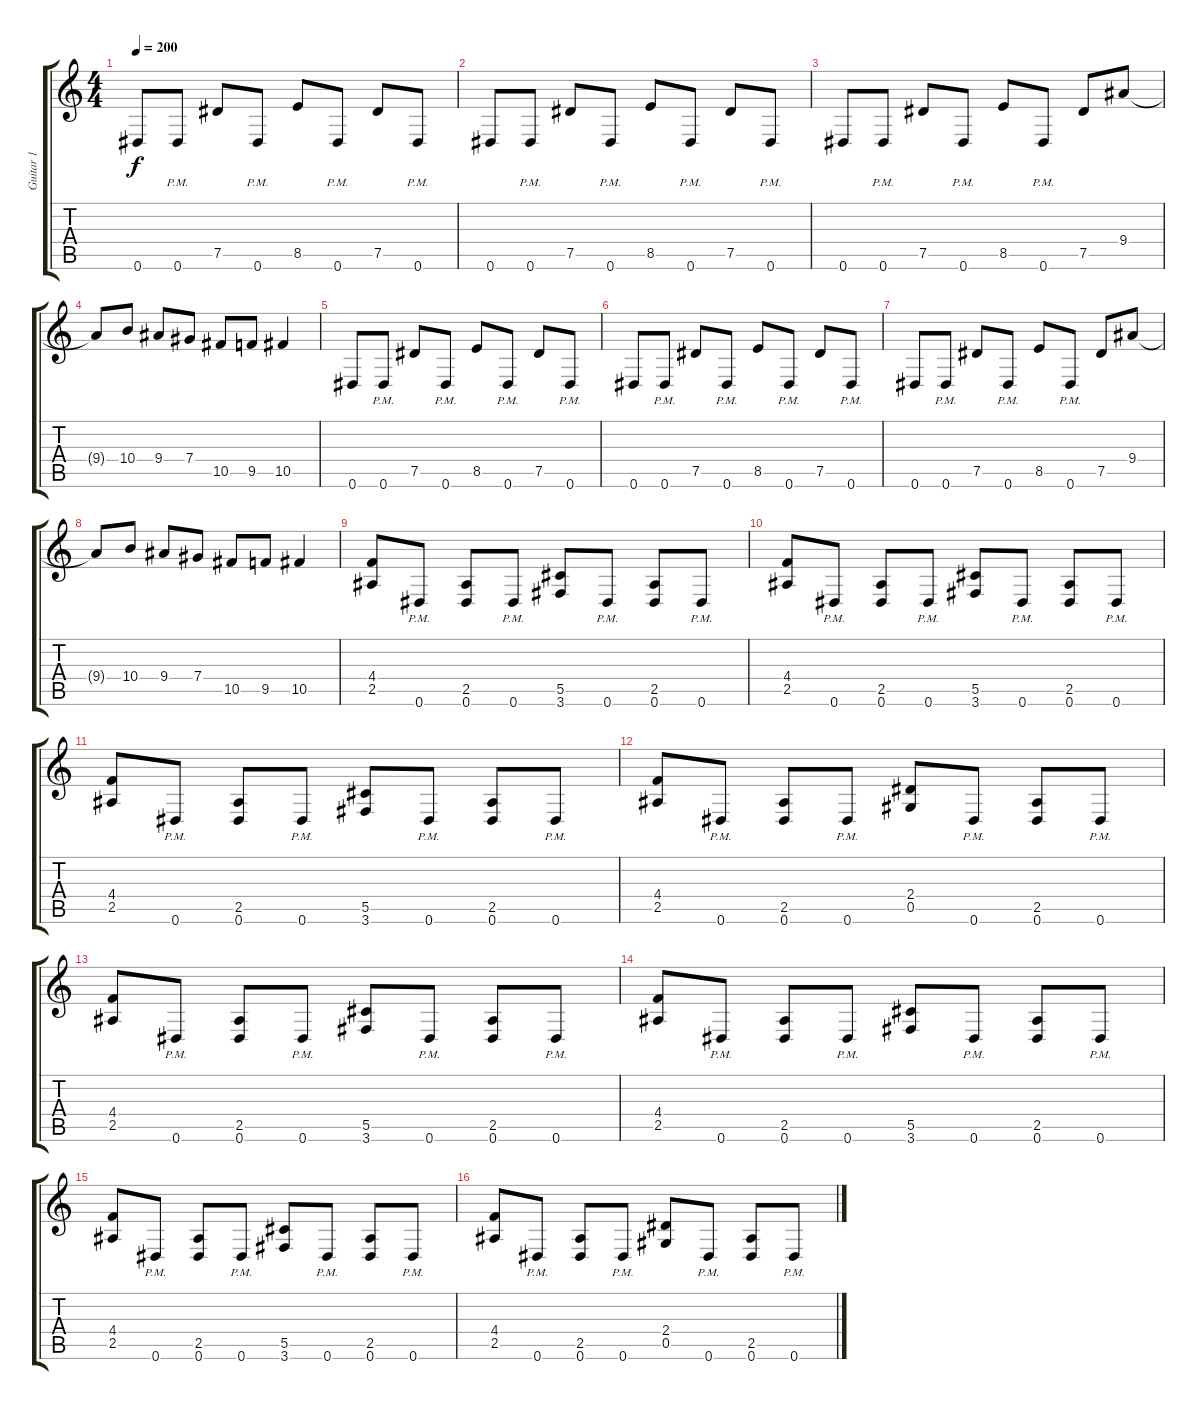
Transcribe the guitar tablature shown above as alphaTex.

\track ("Guitar 1" "Guitar 1") {instrument distortionguitar}
\staff {score tabs}
\tuning (Eb4 Bb3 Gb3 Db3 Ab2 Eb2) {hide}
\ts (4 4)
\tempo 200
\clef g2
\ks c
0.6.8{dy f} 0.6{pm}.8 7.5.8 0.6{pm}.8 8.5.8 0.6{pm}.8 7.5.8 0.6{pm}.8 |
0.6.8 0.6{pm}.8 7.5.8 0.6{pm}.8 8.5.8 0.6{pm}.8 7.5.8 0.6{pm}.8 |
0.6.8 0.6{pm}.8 7.5.8 0.6{pm}.8 8.5.8 0.6{pm}.8 7.5.8 9.4.8 |
9.4{t}.8 10.4.8 9.4.8 7.4.8 10.5.8 9.5.8 10.5.4 |
0.6.8 0.6{pm}.8 7.5.8 0.6{pm}.8 8.5.8 0.6{pm}.8 7.5.8 0.6{pm}.8 |
0.6.8 0.6{pm}.8 7.5.8 0.6{pm}.8 8.5.8 0.6{pm}.8 7.5.8 0.6{pm}.8 |
0.6.8 0.6{pm}.8 7.5.8 0.6{pm}.8 8.5.8 0.6{pm}.8 7.5.8 9.4.8 |
9.4{t}.8 10.4.8 9.4.8 7.4.8 10.5.8 9.5.8 10.5.4 |
(4.4 2.5).8 0.6{pm}.8 (2.5 0.6).8 0.6{pm}.8 (5.5 3.6).8 0.6{pm}.8 (2.5 0.6).8 0.6{pm}.8 |
(4.4 2.5).8 0.6{pm}.8 (2.5 0.6).8 0.6{pm}.8 (5.5 3.6).8 0.6{pm}.8 (2.5 0.6).8 0.6{pm}.8 |
(4.4 2.5).8 0.6{pm}.8 (2.5 0.6).8 0.6{pm}.8 (5.5 3.6).8 0.6{pm}.8 (2.5 0.6).8 0.6{pm}.8 |
(4.4 2.5).8 0.6{pm}.8 (2.5 0.6).8 0.6{pm}.8 (2.4 0.5).8 0.6{pm}.8 (2.5 0.6).8 0.6{pm}.8 |
(4.4 2.5).8 0.6{pm}.8 (2.5 0.6).8 0.6{pm}.8 (5.5 3.6).8 0.6{pm}.8 (2.5 0.6).8 0.6{pm}.8 |
(4.4 2.5).8 0.6{pm}.8 (2.5 0.6).8 0.6{pm}.8 (5.5 3.6).8 0.6{pm}.8 (2.5 0.6).8 0.6{pm}.8 |
(4.4 2.5).8 0.6{pm}.8 (2.5 0.6).8 0.6{pm}.8 (5.5 3.6).8 0.6{pm}.8 (2.5 0.6).8 0.6{pm}.8 |
(4.4 2.5).8 0.6{pm}.8 (2.5 0.6).8 0.6{pm}.8 (2.4 0.5).8 0.6{pm}.8 (2.5 0.6).8 0.6{pm}.8
